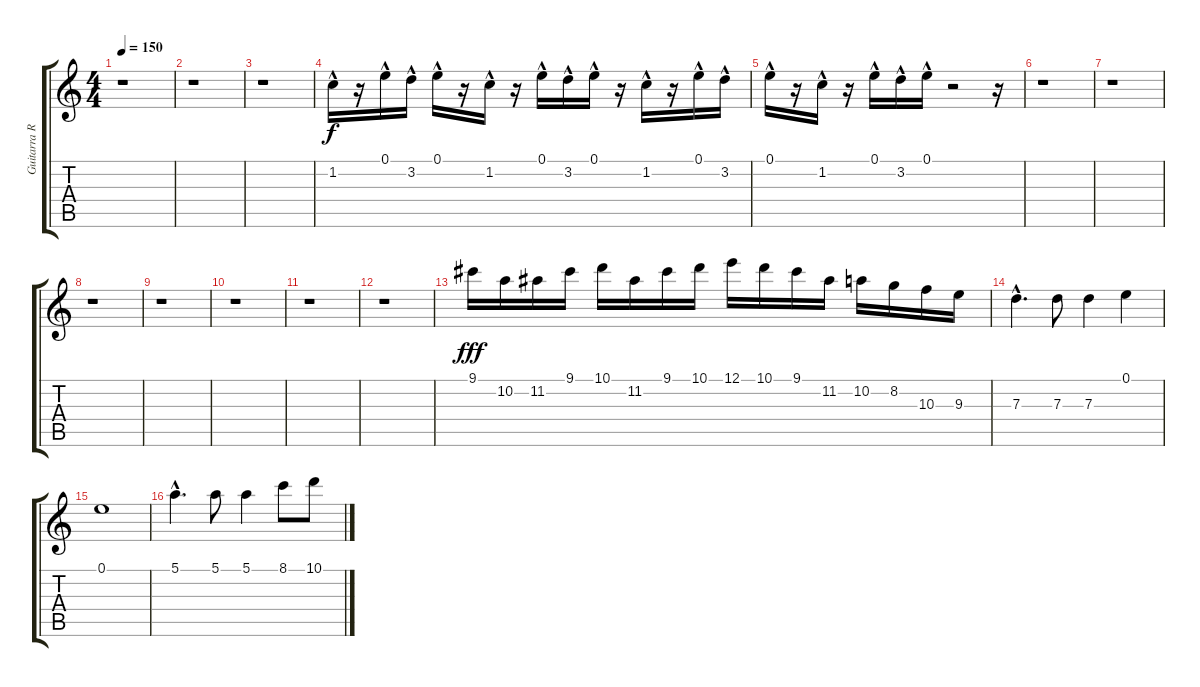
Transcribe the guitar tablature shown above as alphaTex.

\track ("Guitarra Ritmica (complemento)" "Guitarra R") {instrument distortionguitar}
\staff {score tabs}
\tuning (E4 B3 G3 D3 A2 E2) {hide}
\ts (4 4)
\tempo 150
\clef g2
\ks c
r.1{dy f} |
r.1 |
r.1 |
1.2{hac}.16 r.16 0.1{hac}.16 3.2{hac}.16 0.1{hac}.16 r.16 1.2{hac}.16 r.16 0.1{hac}.16 3.2{hac}.16 0.1{hac}.16 r.16 1.2{hac}.16 r.16 0.1{hac}.16 3.2{hac}.16 |
0.1{hac}.16 r.16 1.2{hac}.16 r.16 0.1{hac}.16 3.2{hac}.16 0.1{hac}.16 r.2 r.16 |
r.1 |
r.1 |
r.1 |
r.1 |
r.1 |
r.1 |
r.1 |
9.1.16{dy fff volume 16} 10.2.16 11.2.16 9.1.16 10.1.16 11.2.16 9.1.16 10.1.16 12.1.16 10.1.16 9.1.16 11.2.16 10.2.16 8.2.16 10.3.16 9.3.16 |
7.3{hac}.4{d} 7.3.8 7.3.4 0.1.4 |
0.1.1 |
5.1{hac}.4{d} 5.1.8 5.1.4 8.1.8 10.1.8
